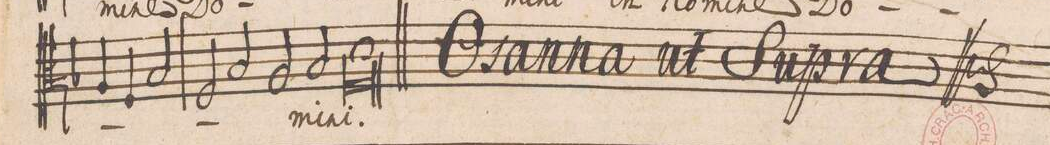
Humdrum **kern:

**kern	**text
*I"TENOR.	*
*clefC3	*
*k[b-]	*
*met(C|)	*
*M2/1	*
4A/	.
4F/	.
2B-/	.
=101-	=101-
2F/	.
2B-/	.
2A/	.
2B-/	-mi-
=102-	=102-
0Fl;	-ni.
==	==
*-	*-
